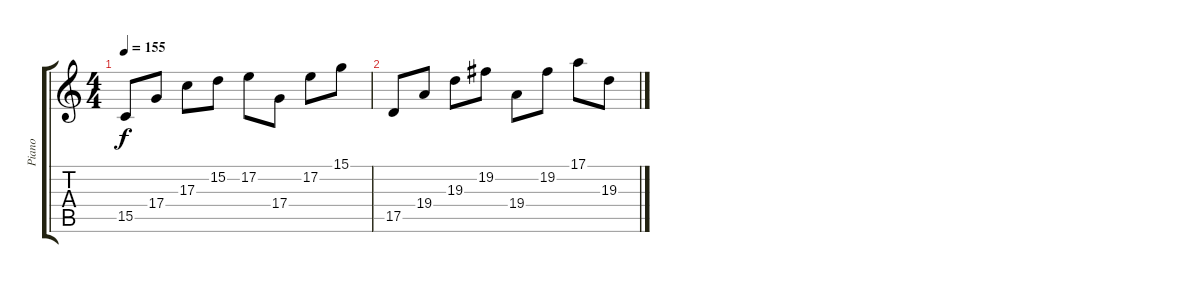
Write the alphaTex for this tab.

\track ("Piano" "Piano") {instrument electricgrandpiano}
\staff {score tabs}
\tuning (E4 B3 G3 D3 A2 E2) {hide}
\ts (4 4)
\tempo 155
\clef g2
\ks c
15.5.8{dy f} 17.4.8 17.3.8 15.2.8 17.2.8 17.4.8 17.2.8 15.1.8 |
17.5.8 19.4.8 19.3.8 19.2.8 19.4.8 19.2.8 17.1.8 19.3.8
